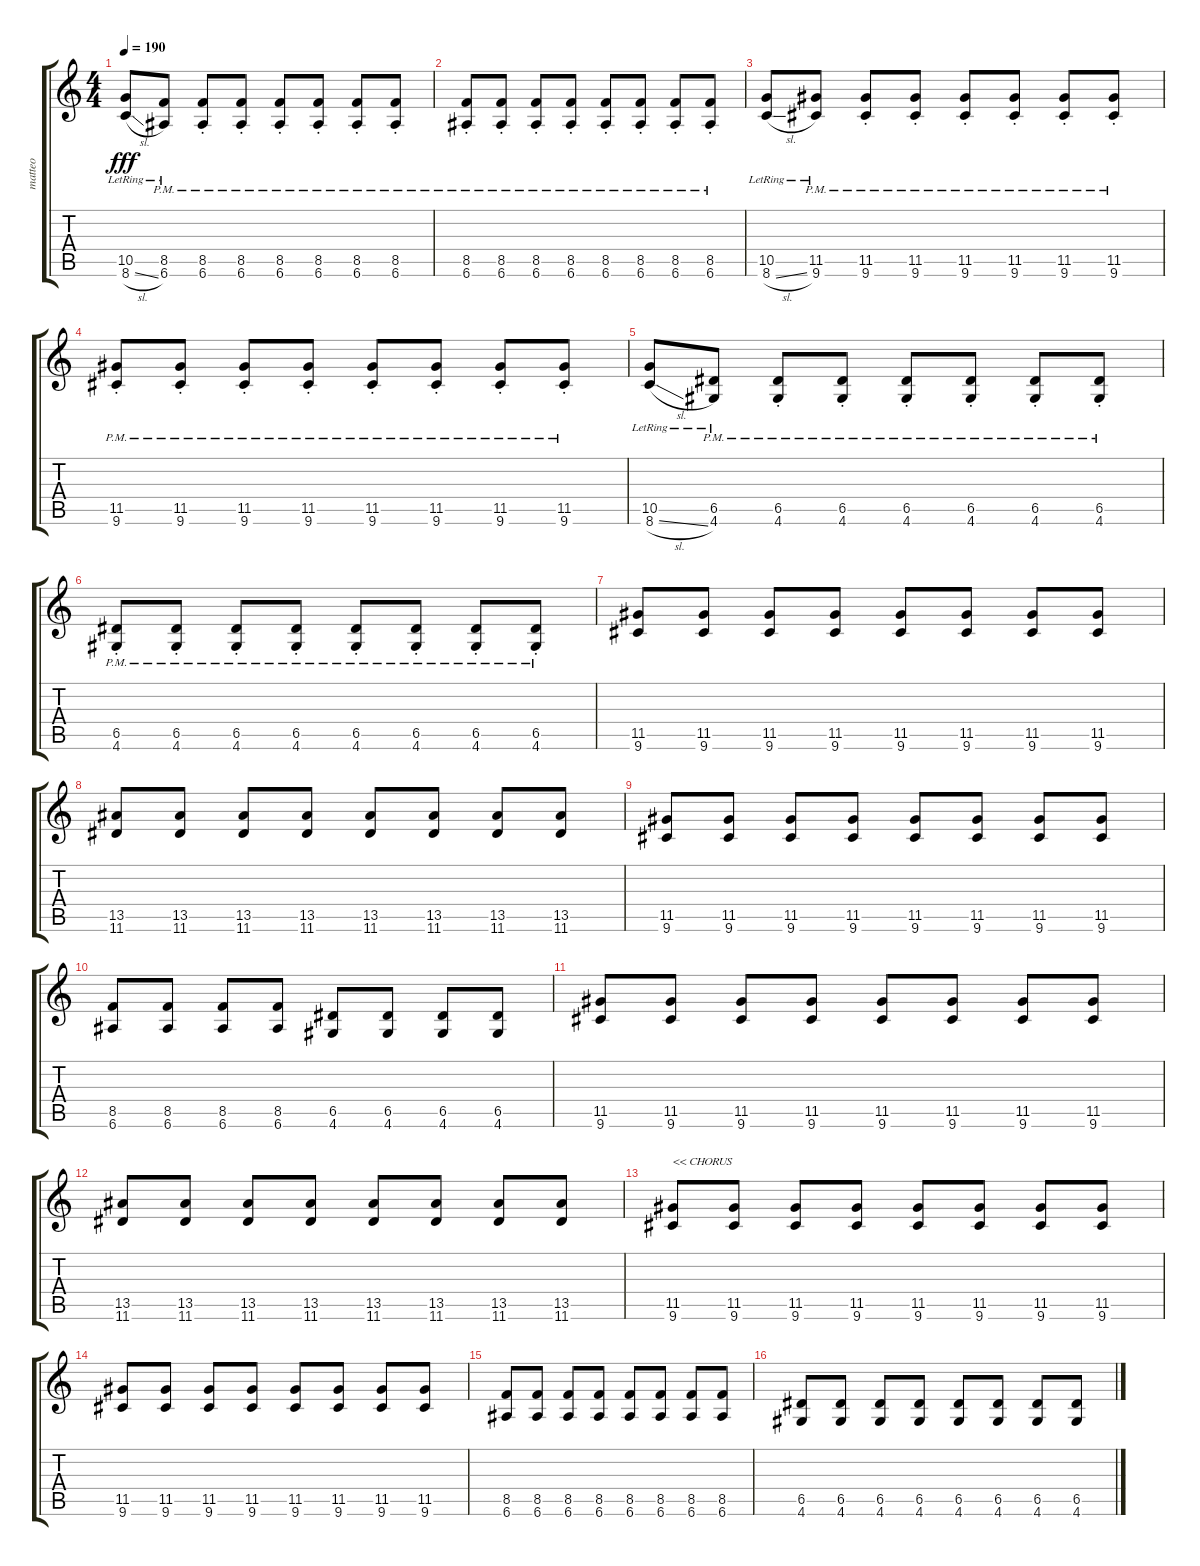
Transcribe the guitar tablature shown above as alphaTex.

\track ("matteo" "matteo") {instrument distortionguitar}
\staff {score tabs}
\tuning (E4 B3 G3 D3 A2 E2) {hide}
\ts (4 4)
\tempo 190
\clef g2
\ks c
(10.5{lr} 8.6{sl lr}).8{dy fff} (8.5{pm lr} 6.6{pm lr}).8 (8.5{pm st} 6.6{pm st}).8 (8.5{pm st} 6.6{pm st}).8 (8.5{pm st} 6.6{pm st}).8 (8.5{pm st} 6.6{pm st}).8 (8.5{pm st} 6.6{pm st}).8 (8.5{pm st} 6.6{pm st}).8 |
(8.5{pm st} 6.6{pm st}).8 (8.5{pm st} 6.6{pm st}).8 (8.5{pm st} 6.6{pm st}).8 (8.5{pm st} 6.6{pm st}).8 (8.5{pm st} 6.6{pm st}).8 (8.5{pm st} 6.6{pm st}).8 (8.5{pm st} 6.6{pm st}).8 (8.5{pm st} 6.6{pm st}).8 |
(10.5{lr} 8.6{sl lr}).8 (11.5{pm lr} 9.6{pm lr}).8 (11.5{pm st} 9.6{pm st}).8 (11.5{pm st} 9.6{pm st}).8 (11.5{pm st} 9.6{pm st}).8 (11.5{pm st} 9.6{pm st}).8 (11.5{pm st} 9.6{pm st}).8 (11.5{pm st} 9.6{pm st}).8 |
(11.5{pm st} 9.6{pm st}).8 (11.5{pm st} 9.6{pm st}).8 (11.5{pm st} 9.6{pm st}).8 (11.5{pm st} 9.6{pm st}).8 (11.5{pm st} 9.6{pm st}).8 (11.5{pm st} 9.6{pm st}).8 (11.5{pm st} 9.6{pm st}).8 (11.5{pm st} 9.6{pm st}).8 |
(10.5{lr} 8.6{sl lr}).8 (6.5{pm lr} 4.6{pm lr}).8 (6.5{pm st} 4.6{pm st}).8 (6.5{pm st} 4.6{pm st}).8 (6.5{pm st} 4.6{pm st}).8 (6.5{pm st} 4.6{pm st}).8 (6.5{pm st} 4.6{pm st}).8 (6.5{pm st} 4.6{pm st}).8 |
(6.5{pm st} 4.6{pm st}).8 (6.5{pm st} 4.6{pm st}).8 (6.5{pm st} 4.6{pm st}).8 (6.5{pm st} 4.6{pm st}).8 (6.5{pm st} 4.6{pm st}).8 (6.5{pm st} 4.6{pm st}).8 (6.5{pm st} 4.6{pm st}).8 (6.5{pm st} 4.6{pm st}).8 |
(11.5 9.6).8 (11.5 9.6).8 (11.5 9.6).8 (11.5 9.6).8 (11.5 9.6).8 (11.5 9.6).8 (11.5 9.6).8 (11.5 9.6).8 |
(13.5 11.6).8 (13.5 11.6).8 (13.5 11.6).8 (13.5 11.6).8 (13.5 11.6).8 (13.5 11.6).8 (13.5 11.6).8 (13.5 11.6).8 |
(11.5 9.6).8 (11.5 9.6).8 (11.5 9.6).8 (11.5 9.6).8 (11.5 9.6).8 (11.5 9.6).8 (11.5 9.6).8 (11.5 9.6).8 |
(8.5 6.6).8 (8.5 6.6).8 (8.5 6.6).8 (8.5 6.6).8 (6.5 4.6).8 (6.5 4.6).8 (6.5 4.6).8 (6.5 4.6).8 |
(11.5 9.6).8 (11.5 9.6).8 (11.5 9.6).8 (11.5 9.6).8 (11.5 9.6).8 (11.5 9.6).8 (11.5 9.6).8 (11.5 9.6).8 |
(13.5 11.6).8 (13.5 11.6).8 (13.5 11.6).8 (13.5 11.6).8 (13.5 11.6).8 (13.5 11.6).8 (13.5 11.6).8 (13.5 11.6).8 |
(11.5 9.6).8{txt "<< CHORUS"} (11.5 9.6).8 (11.5 9.6).8 (11.5 9.6).8 (11.5 9.6).8 (11.5 9.6).8 (11.5 9.6).8 (11.5 9.6).8 |
(11.5 9.6).8 (11.5 9.6).8 (11.5 9.6).8 (11.5 9.6).8 (11.5 9.6).8 (11.5 9.6).8 (11.5 9.6).8 (11.5 9.6).8 |
(8.5 6.6).8 (8.5 6.6).8 (8.5 6.6).8 (8.5 6.6).8 (8.5 6.6).8 (8.5 6.6).8 (8.5 6.6).8 (8.5 6.6).8 |
(6.5 4.6).8 (6.5 4.6).8 (6.5 4.6).8 (6.5 4.6).8 (6.5 4.6).8 (6.5 4.6).8 (6.5 4.6).8 (6.5 4.6).8
